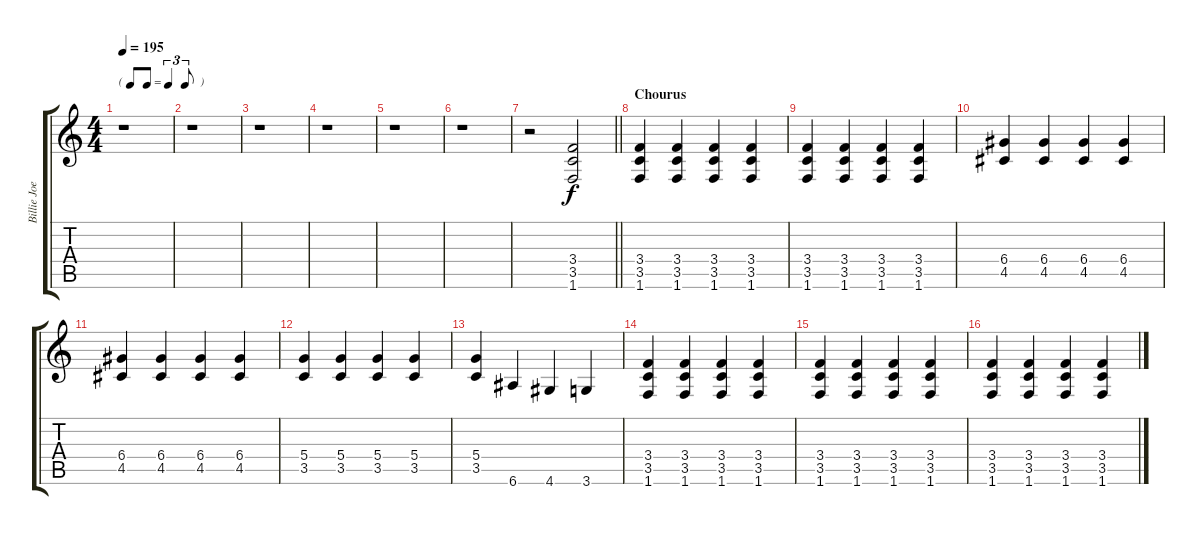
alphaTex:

\track ("Billie Joe" "Billie Joe") {instrument distortionguitar}
\staff {score tabs}
\tuning (E4 B3 G3 D3 A2 E2) {hide}
\ts (4 4)
\tf triplet8th
\tempo 195
\clef g2
\ks c
r.1{dy f} |
r.1 |
r.1 |
r.1 |
r.1 |
r.1 |
\barLineRight lightlight
r.2 (3.4 3.5 1.6).2 |
\section ("" "Chourus")
(3.4 3.5 1.6).4 (3.4 3.5 1.6).4 (3.4 3.5 1.6).4 (3.4 3.5 1.6).4 |
(3.4 3.5 1.6).4 (3.4 3.5 1.6).4 (3.4 3.5 1.6).4 (3.4 3.5 1.6).4 |
(6.4 4.5).4 (6.4 4.5).4 (6.4 4.5).4 (6.4 4.5).4 |
(6.4 4.5).4 (6.4 4.5).4 (6.4 4.5).4 (6.4 4.5).4 |
(5.4 3.5).4 (5.4 3.5).4 (5.4 3.5).4 (5.4 3.5).4 |
(5.4 3.5).4 6.6.4 4.6.4 3.6.4 |
(3.4 3.5 1.6).4 (3.4 3.5 1.6).4 (3.4 3.5 1.6).4 (3.4 3.5 1.6).4 |
(3.4 3.5 1.6).4 (3.4 3.5 1.6).4 (3.4 3.5 1.6).4 (3.4 3.5 1.6).4 |
(3.4 3.5 1.6).4 (3.4 3.5 1.6).4 (3.4 3.5 1.6).4 (3.4 3.5 1.6).4
